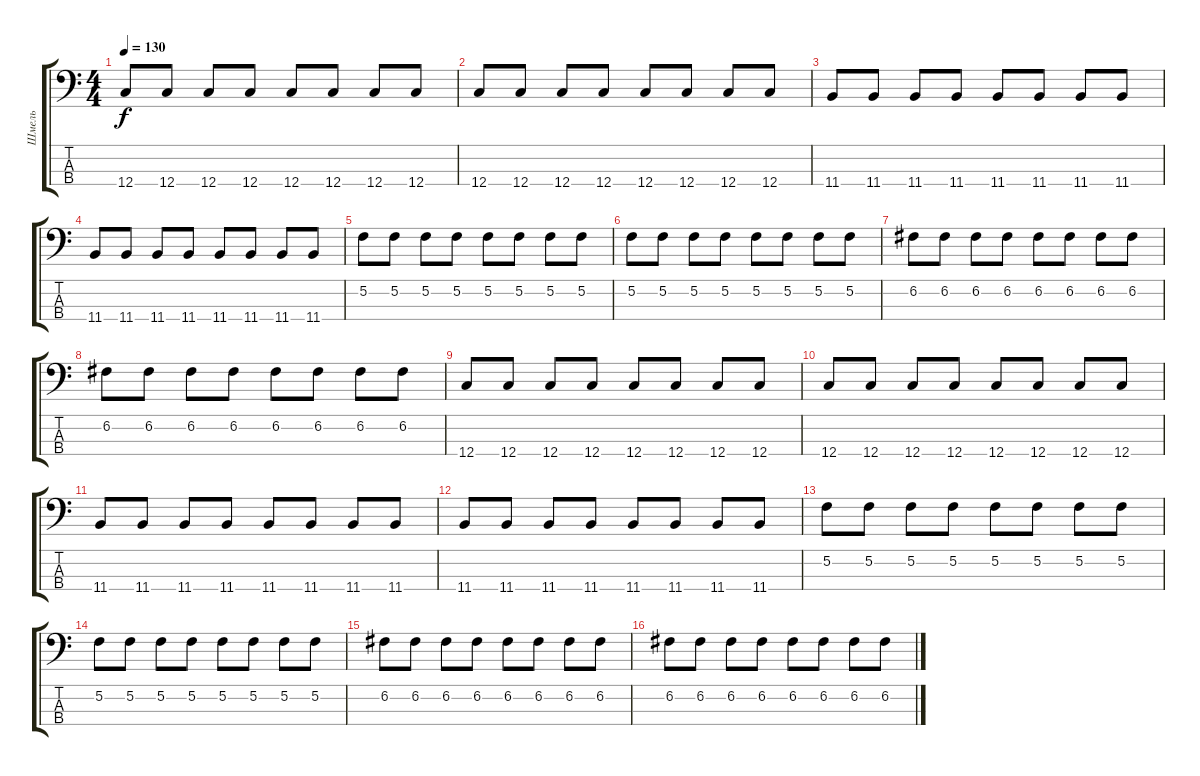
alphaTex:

\track ("Шмель" "Шмель") {instrument electricbassfinger}
\staff {score tabs}
\tuning (F2 C2 G1 C1) {hide}
\ts (4 4)
\tempo 130
\clef f4
\ks c
12.4.8{dy f} 12.4.8 12.4.8 12.4.8 12.4.8 12.4.8 12.4.8 12.4.8 |
12.4.8 12.4.8 12.4.8 12.4.8 12.4.8 12.4.8 12.4.8 12.4.8 |
11.4.8 11.4.8 11.4.8 11.4.8 11.4.8 11.4.8 11.4.8 11.4.8 |
11.4.8 11.4.8 11.4.8 11.4.8 11.4.8 11.4.8 11.4.8 11.4.8 |
5.2.8 5.2.8 5.2.8 5.2.8 5.2.8 5.2.8 5.2.8 5.2.8 |
5.2.8 5.2.8 5.2.8 5.2.8 5.2.8 5.2.8 5.2.8 5.2.8 |
6.2.8 6.2.8 6.2.8 6.2.8 6.2.8 6.2.8 6.2.8 6.2.8 |
6.2.8 6.2.8 6.2.8 6.2.8 6.2.8 6.2.8 6.2.8 6.2.8 |
12.4.8 12.4.8 12.4.8 12.4.8 12.4.8 12.4.8 12.4.8 12.4.8 |
12.4.8 12.4.8 12.4.8 12.4.8 12.4.8 12.4.8 12.4.8 12.4.8 |
11.4.8 11.4.8 11.4.8 11.4.8 11.4.8 11.4.8 11.4.8 11.4.8 |
11.4.8 11.4.8 11.4.8 11.4.8 11.4.8 11.4.8 11.4.8 11.4.8 |
5.2.8 5.2.8 5.2.8 5.2.8 5.2.8 5.2.8 5.2.8 5.2.8 |
5.2.8 5.2.8 5.2.8 5.2.8 5.2.8 5.2.8 5.2.8 5.2.8 |
6.2.8 6.2.8 6.2.8 6.2.8 6.2.8 6.2.8 6.2.8 6.2.8 |
6.2.8 6.2.8 6.2.8 6.2.8 6.2.8 6.2.8 6.2.8 6.2.8
